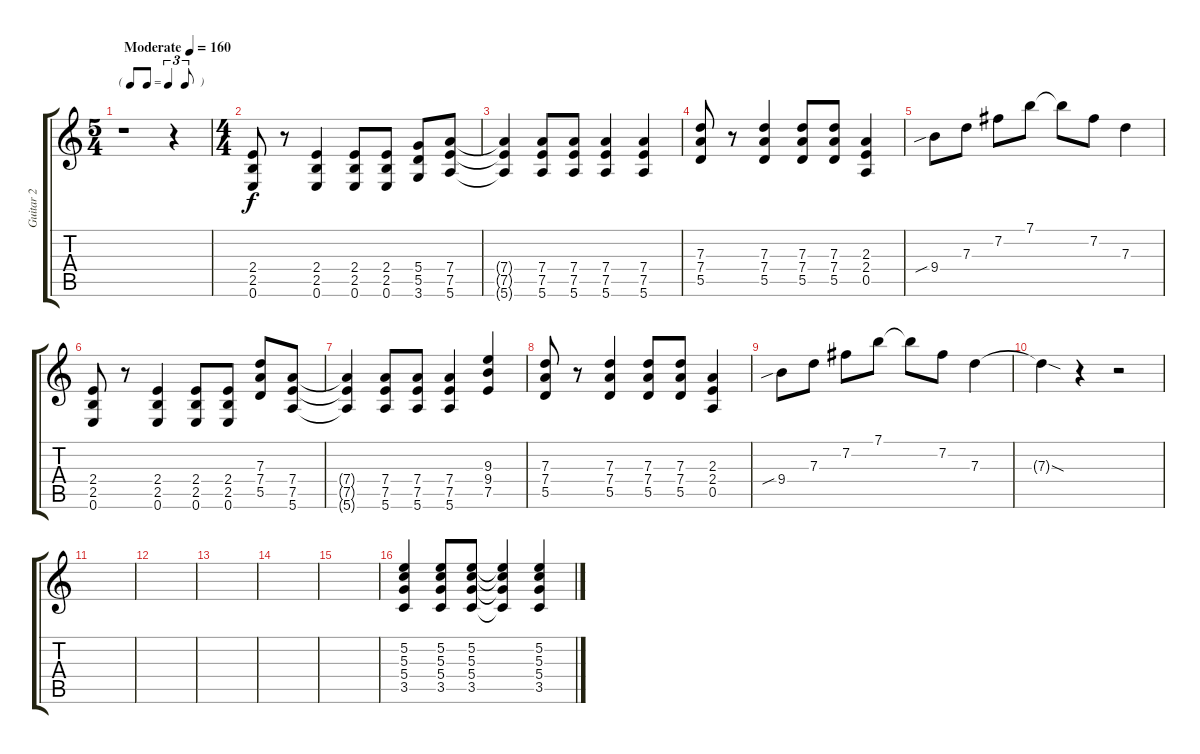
\track ("Guitar 2" "Guitar 2") {instrument distortionguitar}
\staff {score tabs}
\tuning (E4 B3 G3 D3 A2 E2) {hide}
\ts (5 4)
\tf triplet8th
\tempo (160 "Moderate")
\clef g2
\ks c
r.1{dy f instrument distortionguitar} r.4 |
\ts (4 4)
(2.4 2.5 0.6).8 r.8 (2.4 2.5 0.6).4 (2.4 2.5 0.6).8 (2.4 2.5 0.6).8 (5.4 5.5 3.6).8 (7.4 7.5 5.6).8 |
(7.4{t} 7.5{t} 5.6{t}).4 (7.4 7.5 5.6).8 (7.4 7.5 5.6).8 (7.4 7.5 5.6).4 (7.4 7.5 5.6).4 |
(7.3 7.4 5.5).8 r.8 (7.3 7.4 5.5).4 (7.3 7.4 5.5).8 (7.3 7.4 5.5).8 (2.3 2.4 0.5).4 |
9.4{sib}.8 7.3.8 7.2.8 7.1.8 7.1{t}.8 7.2.8 7.3.4 |
(2.4 2.5 0.6).8 r.8 (2.4 2.5 0.6).4 (2.4 2.5 0.6).8 (2.4 2.5 0.6).8 (7.3 7.4 5.5).8 (7.4 7.5 5.6).8 |
(7.4{t} 7.5{t} 5.6{t}).4 (7.4 7.5 5.6).8 (7.4 7.5 5.6).8 (7.4 7.5 5.6).4 (9.3 9.4 7.5).4 |
(7.3 7.4 5.5).8 r.8 (7.3 7.4 5.5).4 (7.3 7.4 5.5).8 (7.3 7.4 5.5).8 (2.3 2.4 0.5).4 |
9.4{sib}.8 7.3.8 7.2.8 7.1.8 7.1{t}.8 7.2.8 7.3.4 |
7.3{sod t}.4 r.4 r.2 |
|
|
|
|
|
(5.2 5.3 5.4 3.5).4 (5.2 5.3 5.4 3.5).8 (5.2 5.3 5.4 3.5).8 (5.2{t} 5.3{t} 5.4{t} 3.5{t}).4 (5.2 5.3 5.4 3.5).4
